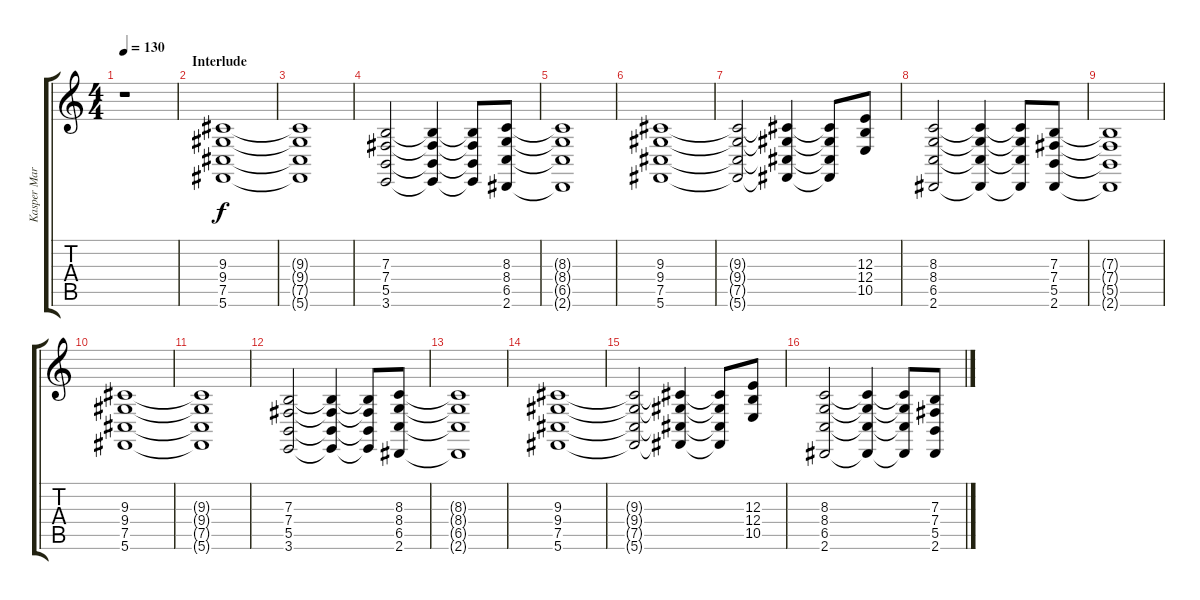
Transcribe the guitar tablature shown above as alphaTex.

\track ("Kasper Martenson" "Kasper Mar") {instrument drawbarorgan}
\staff {score tabs}
\tuning (Db4 Ab3 E3 B2 Gb2 Db2) {hide}
\ts (4 4)
\tempo 130
\clef g2
\ks c
r.1{dy f} |
\section ("" "Interlude")
(9.3 9.4 7.5 5.6).1{volume 8} |
(9.3{t} 9.4{t} 7.5{t} 5.6{t}).1 |
(7.3 7.4 5.5 3.6).2 (7.3{t} 7.4{t} 5.5{t} 3.6{t}).4 (7.3{t} 7.4{t} 5.5{t} 3.6{t}).8 (8.3 8.4 6.5 2.6).8 |
(8.3{t} 8.4{t} 6.5{t} 2.6{t}).1 |
(9.3 9.4 7.5 5.6).1 |
(9.3{t} 9.4{t} 7.5{t} 5.6{t}).2 (9.3{t} 9.4{t} 7.5{t} 5.6{t}).4 (9.3{t} 9.4{t} 7.5{t} 5.6{t}).8 (12.3 12.4 10.5).8 |
(8.3 8.4 6.5 2.6).2 (8.3{t} 8.4{t} 6.5{t} 2.6{t}).4 (8.3{t} 8.4{t} 6.5{t} 2.6{t}).8 (7.3 7.4 5.5 2.6).8 |
(7.3{t} 7.4{t} 5.5{t} 2.6{t}).1 |
(9.3 9.4 7.5 5.6).1 |
(9.3{t} 9.4{t} 7.5{t} 5.6{t}).1 |
(7.3 7.4 5.5 3.6).2 (7.3{t} 7.4{t} 5.5{t} 3.6{t}).4 (7.3{t} 7.4{t} 5.5{t} 3.6{t}).8 (8.3 8.4 6.5 2.6).8 |
(8.3{t} 8.4{t} 6.5{t} 2.6{t}).1 |
(9.3 9.4 7.5 5.6).1 |
(9.3{t} 9.4{t} 7.5{t} 5.6{t}).2 (9.3{t} 9.4{t} 7.5{t} 5.6{t}).4 (9.3{t} 9.4{t} 7.5{t} 5.6{t}).8 (12.3 12.4 10.5).8 |
(8.3 8.4 6.5 2.6).2 (8.3{t} 8.4{t} 6.5{t} 2.6{t}).4 (8.3{t} 8.4{t} 6.5{t} 2.6{t}).8 (7.3 7.4 5.5 2.6).8
